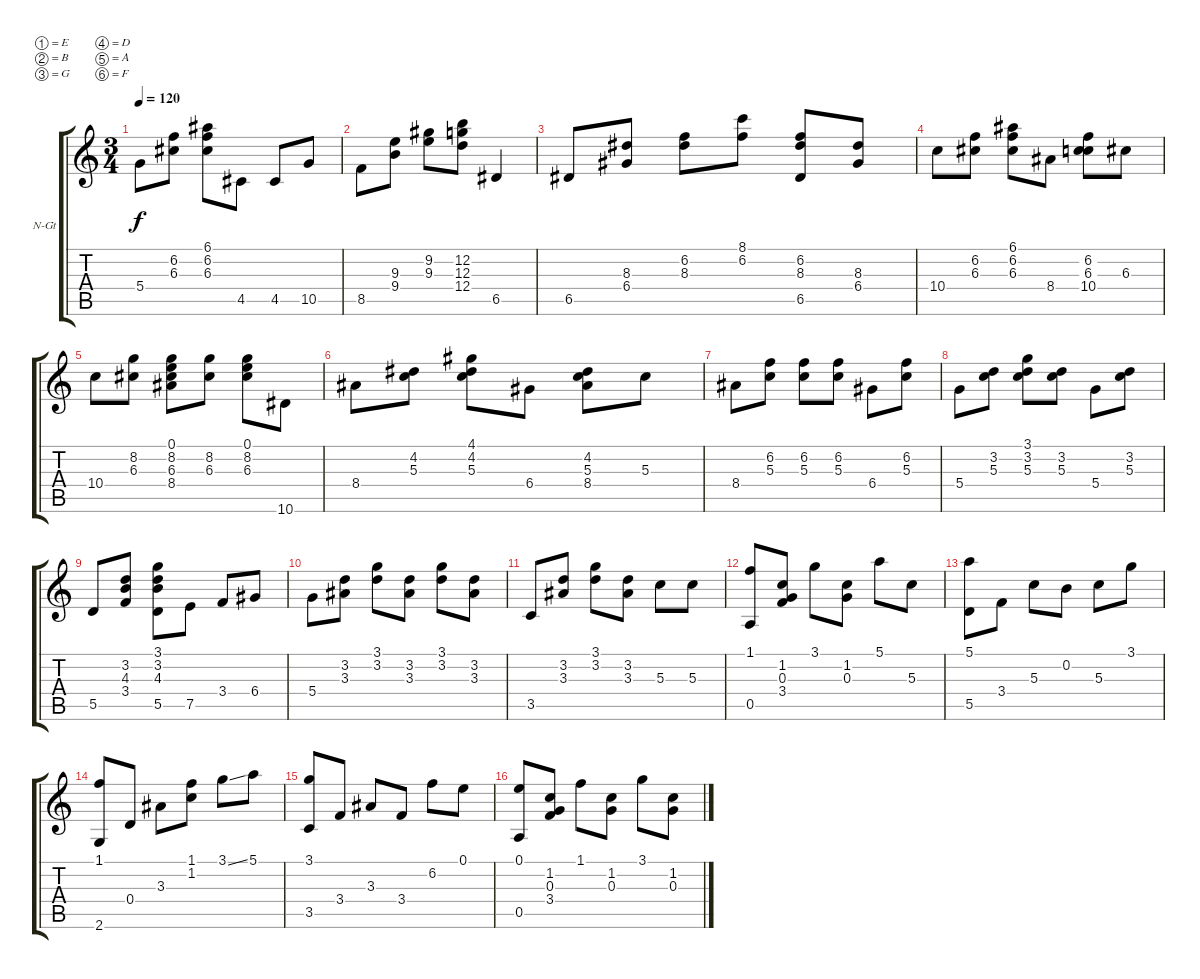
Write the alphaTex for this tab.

\bracketExtendMode groupsimilarinstruments
\firstSystemTrackNameOrientation horizontal
\otherSystemsTrackNameOrientation horizontal
\track ("Piste 1" "N-Gt") {instrument acousticguitarnylon}
\staff {score tabs}
\tuning (E4 B3 G3 D3 A2 F2)
\ts (3 4)
\tempo 120
\clef g2
\ks c
5.4.8{dy f} (6.2 6.3).8 (6.1 6.2 6.3).8 4.5.8 4.5.8 10.5.8 |
8.5.8 (9.3 9.4).8 (9.2 9.3).8 (12.2 12.3 12.4).8 6.5.4 |
6.5.8 (8.3 6.4).8 (6.2 8.3).8 (8.1 6.2).8 (6.2 8.3 6.5).8 (8.3 6.4).8 |
10.4.8 (6.2 6.3).8 (6.1 6.2 6.3).8 8.4.8 (6.2 6.3 10.4).8 6.3.8 |
10.4.8 (8.2 6.3).8 (0.1 8.2 6.3 8.4).8 (8.2 6.3).8 (0.1 8.2 6.3).8 10.6.8 |
8.4.8 (4.2 5.3).8 (4.1 4.2 5.3).8 6.4.8 (4.2 5.3 8.4).8 5.3.8 |
8.4.8 (6.2 5.3).8 (6.2 5.3).8 (6.2 5.3).8 6.4.8 (6.2 5.3).8 |
5.4.8 (3.2 5.3).8 (3.1 3.2 5.3).8 (3.2 5.3).8 5.4.8 (3.2 5.3).8 |
5.5.8 (3.2 4.3 3.4).8 (3.1 3.2 4.3 5.5).8 7.5.8 3.4.8 6.4.8 |
5.4.8 (3.2 3.3).8 (3.1 3.2).8 (3.2 3.3).8 (3.1 3.2).8 (3.2 3.3).8 |
3.5.8 (3.2 3.3).8 (3.1 3.2).8 (3.2 3.3).8 5.3.8 5.3.8 |
(1.1 0.5).8 (1.2 0.3 3.4).8 3.1.8 (1.2 0.3).8 5.1.8 5.3.8 |
(5.1 5.5).8 3.4.8 5.3.8 0.2.8 5.3.8 3.1.8 |
(1.1 2.6).8 0.4.8 3.3.8 (1.1 1.2).8 3.1{ss}.8 5.1.8 |
(3.1 3.5).8 3.4.8 3.3.8 3.4.8 6.2.8 0.1.8 |
(0.1 0.5).8 (1.2 0.3 3.4).8 1.1.8 (1.2 0.3).8 3.1.8 (1.2 0.3).8
